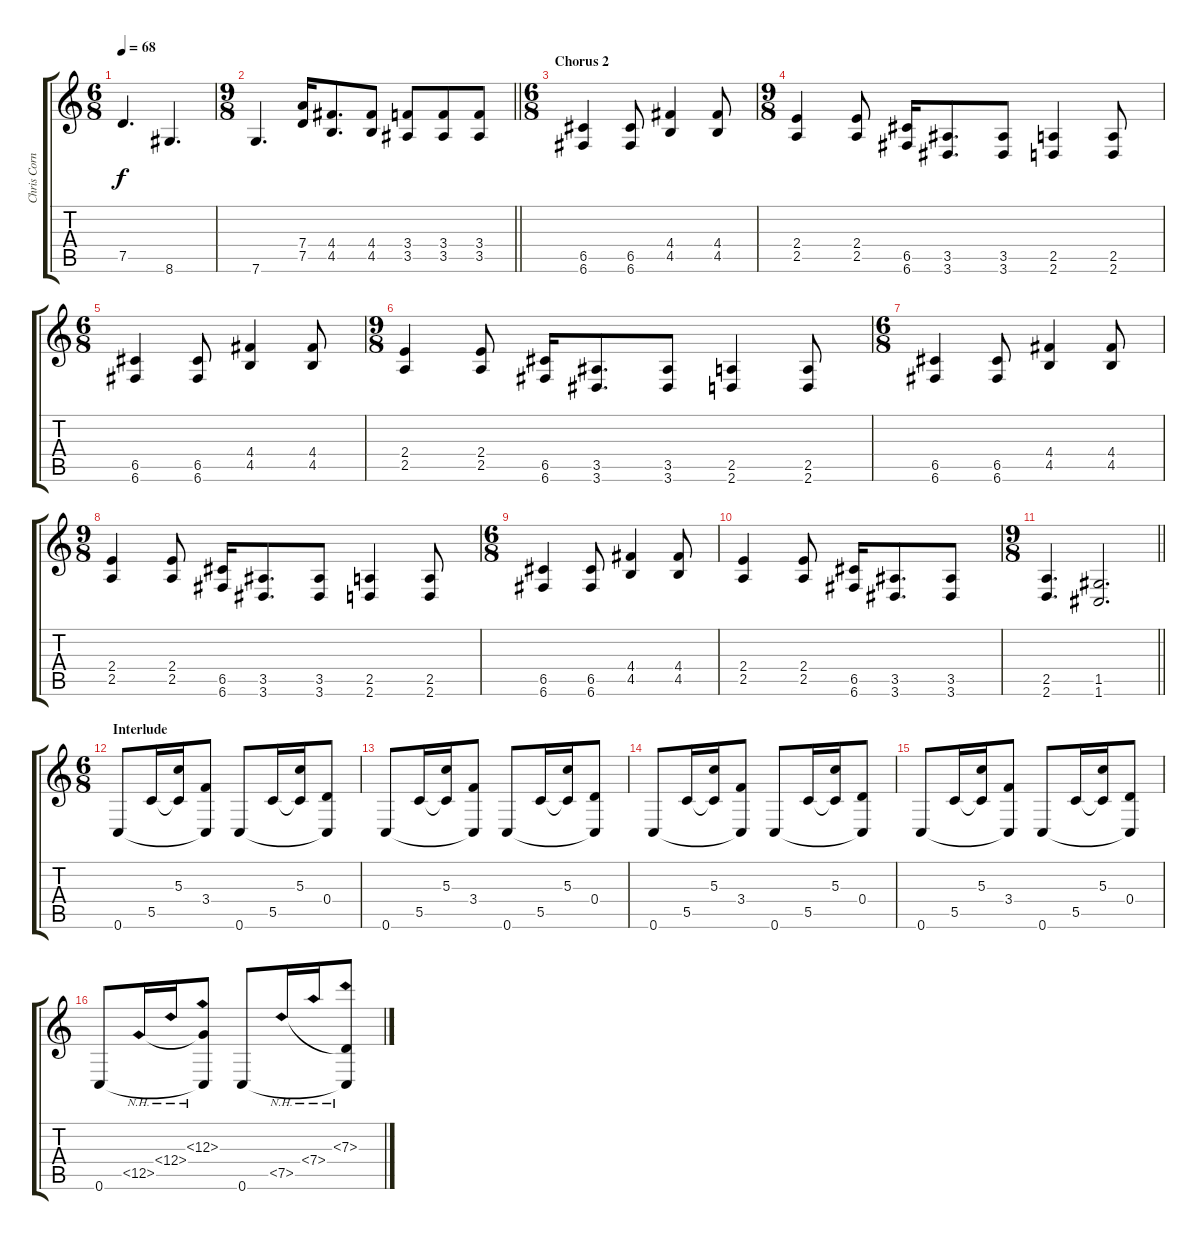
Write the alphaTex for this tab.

\track ("Chris Cornell" "Chris Corn") {instrument distortionguitar}
\staff {score tabs}
\tuning (E4 B3 G3 D3 G2 C2) {hide}
\ts (6 8)
\tempo 68
\clef g2
\ks c
7.5.4{d dy f} 8.6.4{d} |
\ts (9 8)
\barLineRight lightlight
7.6.4{d} (7.4 7.5).16{volume 13} (4.4 4.5).8{d} (4.4 4.5).8 (3.4 3.5).8 (3.4 3.5).8 (3.4 3.5).8 |
\ts (6 8)
\section ("" "Chorus 2")
(6.5 6.6).4{volume 16} (6.5 6.6).8 (4.4 4.5).4 (4.4 4.5).8 |
\ts (9 8)
(2.4 2.5).4 (2.4 2.5).8 (6.5 6.6).16 (3.5 3.6).8{d} (3.5 3.6).8 (2.5 2.6).4 (2.5 2.6).8 |
\ts (6 8)
(6.5 6.6).4 (6.5 6.6).8 (4.4 4.5).4 (4.4 4.5).8 |
\ts (9 8)
(2.4 2.5).4 (2.4 2.5).8 (6.5 6.6).16 (3.5 3.6).8{d} (3.5 3.6).8 (2.5 2.6).4 (2.5 2.6).8 |
\ts (6 8)
(6.5 6.6).4 (6.5 6.6).8 (4.4 4.5).4 (4.4 4.5).8 |
\ts (9 8)
(2.4 2.5).4 (2.4 2.5).8 (6.5 6.6).16 (3.5 3.6).8{d} (3.5 3.6).8 (2.5 2.6).4 (2.5 2.6).8 |
\ts (6 8)
(6.5 6.6).4 (6.5 6.6).8 (4.4 4.5).4 (4.4 4.5).8 |
(2.4 2.5).4 (2.4 2.5).8 (6.5 6.6).16 (3.5 3.6).8{d} (3.5 3.6).8 |
\ts (9 8)
\barLineRight lightlight
(2.5 2.6).4{d} (1.5 1.6).2{d} |
\ts (6 8)
\section ("" "Interlude")
0.6.8{volume 13 balance 12} 5.5.16 (5.3 5.5{t}).16 (3.4 0.6{t}).8 0.6.8 5.5.16 (5.3 5.5{t}).16 (0.4 0.6{t}).8 |
0.6.8 5.5.16 (5.3 5.5{t}).16 (3.4 0.6{t}).8 0.6.8 5.5.16 (5.3 5.5{t}).16 (0.4 0.6{t}).8 |
0.6.8 5.5.16 (5.3 5.5{t}).16 (3.4 0.6{t}).8 0.6.8 5.5.16 (5.3 5.5{t}).16 (0.4 0.6{t}).8 |
0.6.8 5.5.16 (5.3 5.5{t}).16 (3.4 0.6{t}).8 0.6.8 5.5.16 (5.3 5.5{t}).16 (0.4 0.6{t}).8 |
0.6.8{balance 4} 12.5{nh}.16 12.4{nh}.16 (12.3{nh} 12.5{t} 0.6{t}).8 0.6.8 7.5{nh}.16 7.4{nh}.16 (7.3{nh} 7.5{t} 0.6{t}).8
